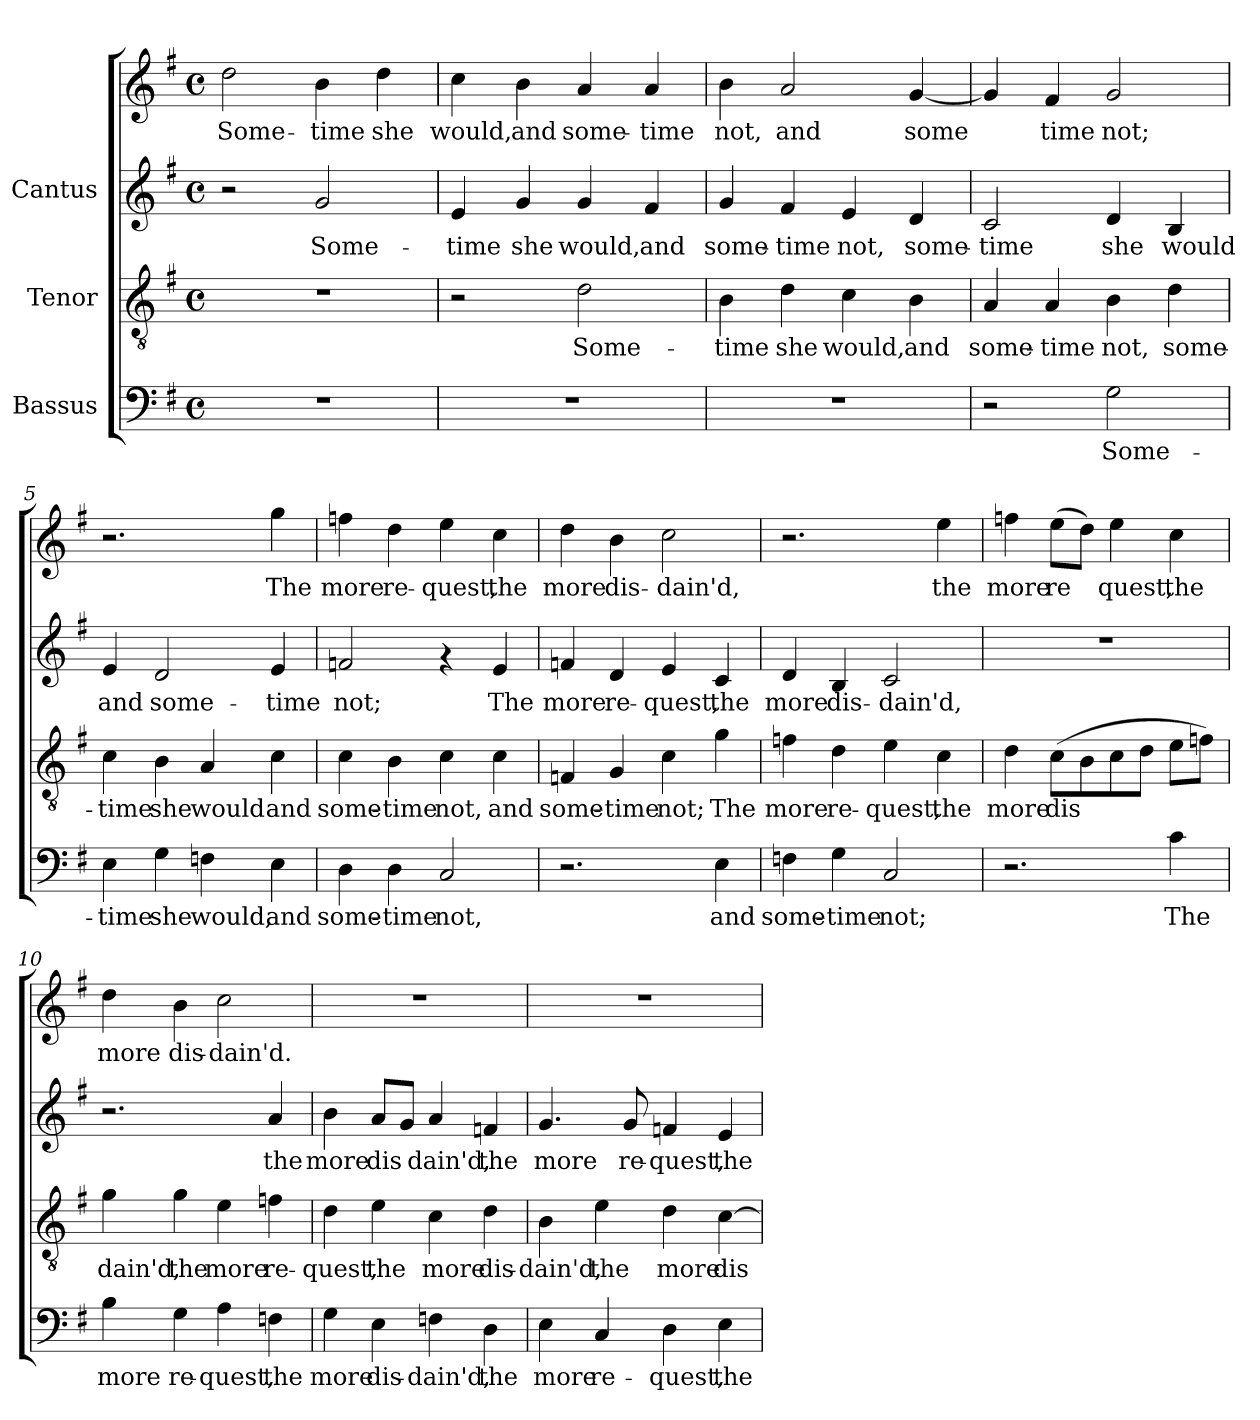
**kern	**text	**kern	**text	**kern	**text	**kern	**text
*part3	*part3	*part2	*part2	*part1	*part1	*part1	*part1
*staff4	*staff4	*staff3	*staff3	*staff2	*staff2	*staff1	*staff1
*I"Bassus	*	*I"Tenor	*	*I"Cantus	*	*	*
!!LO:PB:g=z
*stria5	*	*stria5	*	*stria5	*	*stria5	*
*clefF4	*	*clefGv2	*	*clefG2	*	*clefG2	*
*k[f#]	*	*k[f#]	*	*k[f#]	*	*k[f#]	*
*G:	*	*G:	*	*G:	*	*G:	*
*M4/4	*	*M4/4	*	*M4/4	*	*M4/4	*
*met(c)	*	*met(c)	*	*met(c)	*	*met(c)	*
*MM156	*	*MM156	*	*MM156	*	*MM156	*
=1	=1	=1	=1	=1	=1	=1	=1
!	!	!	!	!	!	!	!LO:LY:b:cj
1r	.	1r	.	2r	.	2dd\	Some-
!	!	!	!	!	!LO:LY:b:cj	!	!LO:LY:b:cj
.	.	.	.	2g/	Some-	4b\	-time
!	!	!	!	!	!	!	!LO:LY:b:cj
.	.	.	.	.	.	4dd\	she
=2	=2	=2	=2	=2	=2	=2	=2
!	!	!	!	!	!LO:LY:b:cj	!	!LO:LY:b:cj
1r	.	2r	.	4e/	time	4cc\	-would,
!	!	!	!	!	!LO:LY:b:cj	!	!LO:LY:b:cj
.	.	.	.	4g/	she	4b\	and
!	!	!	!LO:LY:b:cj	!	!LO:LY:b:cj	!	!LO:LY:b:cj
.	.	2d\	Some-	4g/	would,	4a/	some-
!	!	!	!	!	!LO:LY:b:cj	!	!LO:LY:b:cj
.	.	.	.	4f#/	and	4a/	-time
=3	=3	=3	=3	=3	=3	=3	=3
!	!	!	!LO:LY:b:cj	!	!LO:LY:b:cj	!	!LO:LY:b:cj
1r	.	4B\	-time	4g/	-some-	4b\	not,
!	!	!	!LO:LY:b:cj	!	!LO:LY:b:cj	!	!LO:LY:b:cj
.	.	4d\	she	4f#/	-time	2a/	and
!	!	!	!LO:LY:b:cj	!	!LO:LY:b:cj	!	!
.	.	4c\	would,	4e/	not,	.	.
!	!	!	!LO:LY:b:cj	!	!LO:LY:b:cj	!	!LO:LY:b:cj
.	.	4B\	and	4d/	some-	[<4g/	some-
=4	=4	=4	=4	=4	=4	=4	=4
!	!	!	!LO:LY:b:cj	!	!LO:LY:b:cj	!	!LO:LY:b:cj
2r	.	4A/	some-	2c/	time	4g/]	-
!	!	!	!LO:LY:b:cj	!	!	!	!LO:LY:b:cj
.	.	4A/	-time	.	.	4f#/	time
!	!LO:LY:b:cj	!	!LO:LY:b:cj	!	!LO:LY:b:cj	!	!LO:LY:b:cj
2G\	Some-	4B\	not,	4d/	she	2g/	not;
!	!	!	!LO:LY:b:cj	!	!LO:LY:b:cj	!	!
.	.	4d\	some-	4B/	would	.	.
!!LO:LB:g=z
=5	=5	=5	=5	=5	=5	=5	=5
!	!LO:LY:b:cj	!	!LO:LY:b:cj	!	!LO:LY:b:cj	!	!
4E\	-time	4c\	-time	4e/	and	2.r	.
!	!LO:LY:b:cj	!	!LO:LY:b:cj	!	!LO:LY:b:cj	!	!
4G\	she	4B\	she	2d/	some-	.	.
!	!LO:LY:b:cj	!	!LO:LY:b:cj	!	!	!	!
4Fn\	would,	4A/	would	.	.	.	.
!	!LO:LY:b:cj	!	!LO:LY:b:cj	!	!LO:LY:b:cj	!	!LO:LY:b:cj
4E\	and	4c\	and	4e/	-time	4gg\	The
=6	=6	=6	=6	=6	=6	=6	=6
!	!LO:LY:b:cj	!	!LO:LY:b:cj	!	!LO:LY:b:cj	!	!LO:LY:b:cj
4D\	some-	4c\	some-	2fn/	not;	4ffn\	more
!	!LO:LY:b:cj	!	!LO:LY:b:cj	!	!	!	!LO:LY:b:cj
4D\	-time	4B\	-time	.	.	4dd\	re-
!	!LO:LY:b:cj	!	!LO:LY:b:cj	!	!	!	!LO:LY:b:cj
2C/	not,	4c\	not,	4rf	.	4ee\	-quest,
!	!	!	!LO:LY:b:cj	!	!LO:LY:b:cj	!	!LO:LY:b:cj
.	.	4c\	and	4e/	The	4cc\	the
=7	=7	=7	=7	=7	=7	=7	=7
!	!	!	!LO:LY:b:cj	!	!LO:LY:b:cj	!	!LO:LY:b:cj
2.r	.	4Fn/	some-	4fn/	more	4dd\	more
!	!	!	!LO:LY:b:cj	!	!LO:LY:b:cj	!	!LO:LY:b:cj
.	.	4G/	-time	4d/	re-	4b\	dis-
!	!	!	!LO:LY:b:cj	!	!LO:LY:b:cj	!	!LO:LY:b:cj
.	.	4c\	not;	4e/	-quest,	2cc\	-dain'd,
!	!LO:LY:b:cj	!	!LO:LY:b:cj	!	!LO:LY:b:cj	!	!
4E\	and	4g\	The	4c/	the	.	.
=8	=8	=8	=8	=8	=8	=8	=8
!	!LO:LY:b:cj	!	!LO:LY:b:cj	!	!LO:LY:b:cj	!	!
4Fn\	some-	4fn\	more	4d/	more	2.r	.
!	!LO:LY:b:cj	!	!LO:LY:b:cj	!	!LO:LY:b:cj	!	!
4G\	-time	4d\	re-	4B/	dis-	.	.
!	!LO:LY:b:cj	!	!LO:LY:b:cj	!	!LO:LY:b:cj	!	!
2C/	not;	4e\	-quest,	2c/	-dain'd,	.	.
!	!	!	!LO:LY:b:cj	!	!	!	!LO:LY:b:cj
.	.	4c\	the	.	.	4ee\	the
!!LO:LB:g=z
=9	=9	=9	=9	=9	=9	=9	=9
!	!	!	!LO:LY:b:cj	!	!	!	!LO:LY:b:cj
2.r	.	4d\	more	1r	.	4ffn\	more
!	!	!	!LO:LY:b:cj	!	!	!	!LO:LY:b:cj
.	.	(>8c\L	dis-	.	.	(>8ee\L	re-
!	!	!	!LO:LY:b:cj	!	!	!	!LO:LY:b:cj
.	.	8B\	--	.	.	8dd\J)	-
!	!	!	!LO:LY:b:cj	!	!	!	!LO:LY:b:cj
.	.	8c\	--	.	.	4ee\	quest,
!	!	!	!LO:LY:b:cj	!	!	!	!
.	.	8d\J	--	.	.	.	.
!	!LO:LY:b:cj	!	!LO:LY:b:cj	!	!	!	!LO:LY:b:cj
4c\	The	8e\L	--	.	.	4cc\	the
!	!	!	!LO:LY:b:cj	!	!	!	!
.	.	8fn\J)	--	.	.	.	.
=10	=10	=10	=10	=10	=10	=10	=10
!	!LO:LY:b:cj	!	!LO:LY:b:cj	!	!	!	!LO:LY:b:cj
4B\	more	4g\	-dain'd,	2.r	.	4dd\	more
!	!LO:LY:b:cj	!	!LO:LY:b:cj	!	!	!	!LO:LY:b:cj
4G\	re-	4g\	the	.	.	4b\	dis-
!	!LO:LY:b:cj	!	!LO:LY:b:cj	!	!	!	!LO:LY:b:cj
4A\	-quest,	4e\	more	.	.	2cc\	-dain'd.
!	!LO:LY:b:cj	!	!LO:LY:b:cj	!	!LO:LY:b:cj	!	!
4Fn\	the	4fn\	re-	4a/	the	.	.
=11	=11	=11	=11	=11	=11	=11	=11
!	!LO:LY:b:cj	!	!LO:LY:b:cj	!	!LO:LY:b:cj	!	!
4G\	more	4d\	-quest,	4b\	more	1r	.
!	!LO:LY:b:cj	!	!LO:LY:b:cj	!	!LO:LY:b:cj	!	!
4E\	dis-	4e\	the	8a/L	dis-	.	.
!	!	!	!	!	!LO:LY:b:cj	!	!
.	.	.	.	8g/J	-	.	.
!	!LO:LY:b:cj	!	!LO:LY:b:cj	!	!LO:LY:b:cj	!	!
4Fn\	-dain'd,	4c\	more	4a/	dain'd,	.	.
!	!LO:LY:b:cj	!	!LO:LY:b:cj	!	!LO:LY:b:cj	!	!
4D\	the	4d\	dis-	4fn/	the	.	.
=12	=12	=12	=12	=12	=12	=12	=12
!	!LO:LY:b:cj	!	!LO:LY:b:cj	!	!LO:LY:b:cj	!	!
4E\	more	4B\	-dain'd,	4.g/	more	1r	.
!	!LO:LY:b:cj	!	!LO:LY:b:cj	!	!	!	!
4C/	re-	4e\	the	.	.	.	.
!	!	!	!	!	!LO:LY:b:cj	!	!
.	.	.	.	8g/	re-	.	.
!	!LO:LY:b:cj	!	!LO:LY:b:cj	!	!LO:LY:b:cj	!	!
4D\	-quest,	4d\	more	4fn/	-quest,	.	.
!	!LO:LY:b:cj	!	!LO:LY:b:cj	!	!LO:LY:b:cj	!	!
4E\	the	[>4c\	dis-	4e/	the	.	.
=	=	=	=	=	=	=	=
*-	*-	*-	*-	*-	*-	*-	*-
